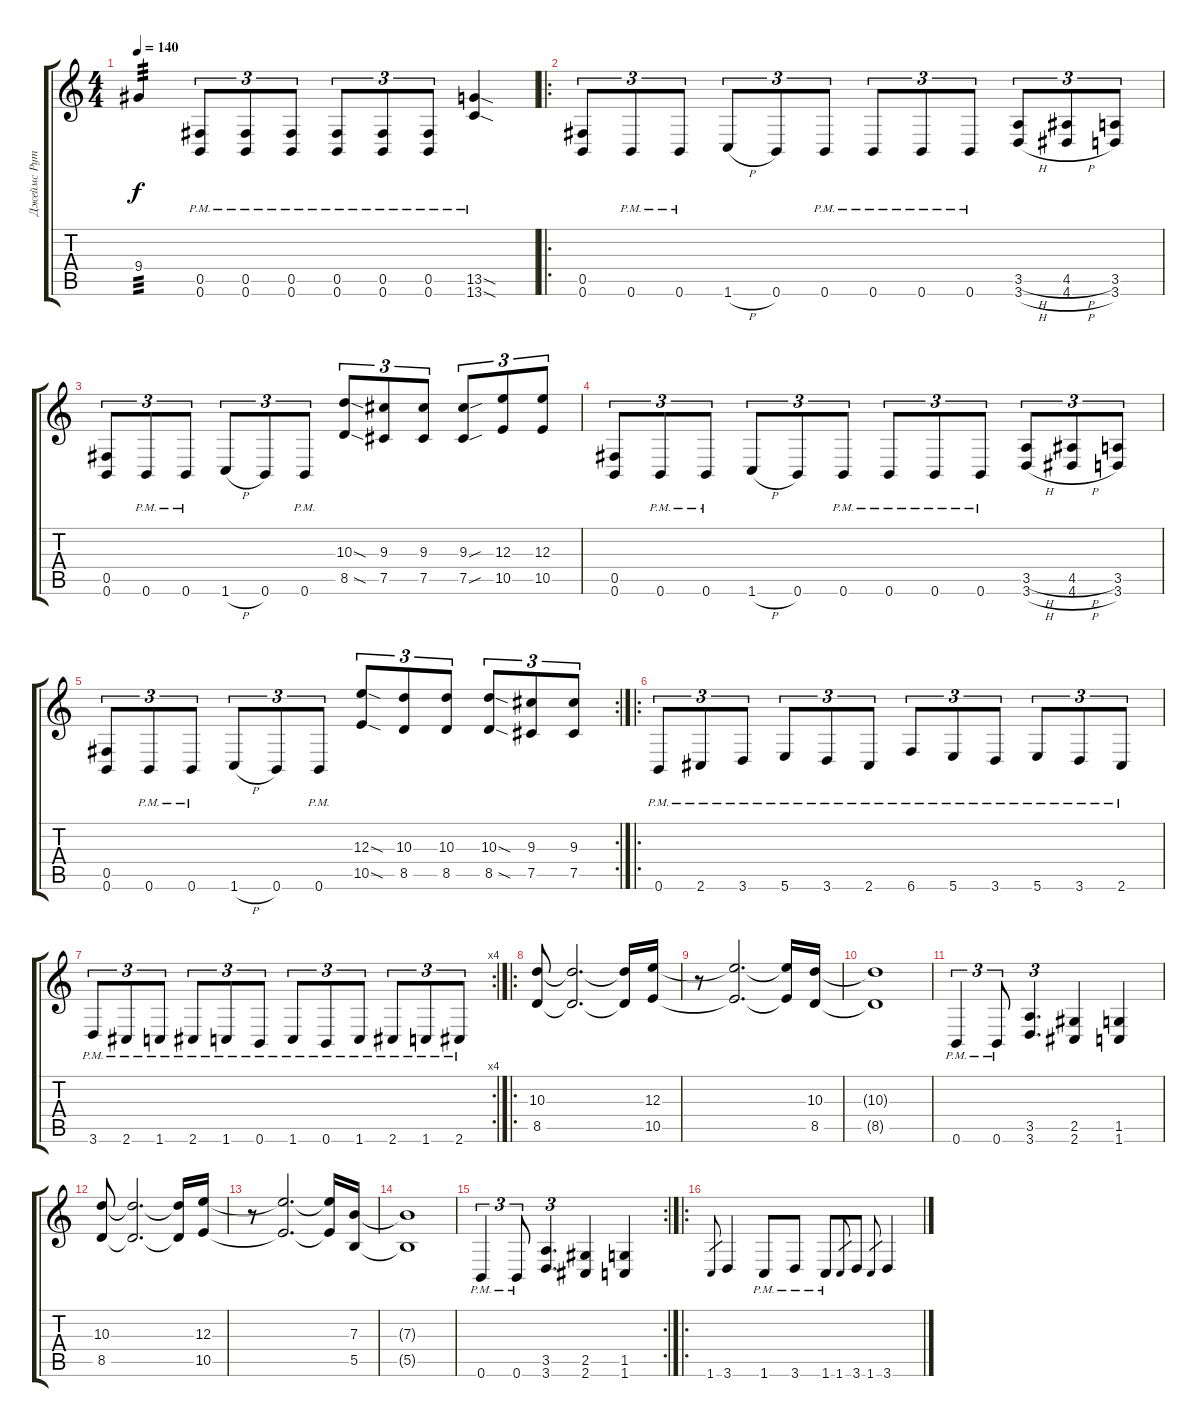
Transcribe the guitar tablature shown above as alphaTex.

\track ("Джеймс Рут #4" "Джеймс Рут") {instrument distortionguitar}
\staff {score tabs}
\tuning (Db4 Ab3 E3 B2 Gb2 B1) {hide}
\ts (4 4)
\tempo 140
\clef g2
\ks c
9.4.4{tp 3 dy f} (0.5{pm} 0.6{pm}).8{tu (3 2)} (0.5{pm} 0.6{pm}).8{tu (3 2)} (0.5{pm} 0.6{pm}).8{tu (3 2)} (0.5{pm} 0.6{pm}).8{tu (3 2)} (0.5{pm} 0.6{pm}).8{tu (3 2)} (0.5{pm} 0.6{pm}).8{tu (3 2)} (13.5{sod} 13.6{sod pm}).4 |
\ro
(0.5 0.6).8{tu (3 2)} 0.6{pm}.8{tu (3 2)} 0.6{pm}.8{tu (3 2)} 1.6{h}.8{tu (3 2)} 0.6.8{tu (3 2)} 0.6{pm}.8{tu (3 2)} 0.6{pm}.8{tu (3 2)} 0.6{pm}.8{tu (3 2)} 0.6{pm}.8{tu (3 2)} (3.5{h} 3.6{h}).8{tu (3 2)} (4.5{h} 4.6{h}).8{tu (3 2)} (3.5 3.6).8{tu (3 2)} |
(0.5 0.6).8{tu (3 2)} 0.6{pm}.8{tu (3 2)} 0.6{pm}.8{tu (3 2)} 1.6{h}.8{tu (3 2)} 0.6.8{tu (3 2)} 0.6{pm}.8{tu (3 2)} (10.3{sod} 8.5{sod}).8{tu (3 2)} (9.3 7.5).8{tu (3 2)} (9.3 7.5).8{tu (3 2)} (9.3{sou} 7.5{sou}).8{tu (3 2)} (12.3 10.5).8{tu (3 2)} (12.3 10.5).8{tu (3 2)} |
(0.5 0.6).8{tu (3 2)} 0.6{pm}.8{tu (3 2)} 0.6{pm}.8{tu (3 2)} 1.6{h}.8{tu (3 2)} 0.6.8{tu (3 2)} 0.6{pm}.8{tu (3 2)} 0.6{pm}.8{tu (3 2)} 0.6{pm}.8{tu (3 2)} 0.6{pm}.8{tu (3 2)} (3.5{h} 3.6{h}).8{tu (3 2)} (4.5{h} 4.6{h}).8{tu (3 2)} (3.5 3.6).8{tu (3 2)} |
\rc 2
(0.5 0.6).8{tu (3 2)} 0.6{pm}.8{tu (3 2)} 0.6{pm}.8{tu (3 2)} 1.6{h}.8{tu (3 2)} 0.6.8{tu (3 2)} 0.6{pm}.8{tu (3 2)} (12.3{sod} 10.5{sod}).8{tu (3 2)} (10.3 8.5).8{tu (3 2)} (10.3 8.5).8{tu (3 2)} (10.3{sod} 8.5{sod}).8{tu (3 2)} (9.3 7.5).8{tu (3 2)} (9.3 7.5).8{tu (3 2)} |
\ro
0.6{pm}.8{tu (3 2)} 2.6{pm}.8{tu (3 2)} 3.6{pm}.8{tu (3 2)} 5.6{pm}.8{tu (3 2)} 3.6{pm}.8{tu (3 2)} 2.6{pm}.8{tu (3 2)} 6.6{pm}.8{tu (3 2)} 5.6{pm}.8{tu (3 2)} 3.6{pm}.8{tu (3 2)} 5.6{pm}.8{tu (3 2)} 3.6{pm}.8{tu (3 2)} 2.6{pm}.8{tu (3 2)} |
\rc 4
3.6{pm}.8{tu (3 2)} 2.6{pm}.8{tu (3 2)} 1.6{pm}.8{tu (3 2)} 2.6{pm}.8{tu (3 2)} 1.6{pm}.8{tu (3 2)} 0.6{pm}.8{tu (3 2)} 1.6{pm}.8{tu (3 2)} 0.6{pm}.8{tu (3 2)} 1.6{pm}.8{tu (3 2)} 2.6{pm}.8{tu (3 2)} 1.6{pm}.8{tu (3 2)} 2.6{pm}.8{tu (3 2)} |
\ro
(10.3 8.5).8 (10.3{t} 8.5{t}).2{d} (10.3{t} 8.5{t}).16 (12.3 10.5).16 |
r.8 (12.3{t} 10.5{t}).2{d} (12.3{t} 10.5{t}).16 (10.3 8.5).16 |
(10.3{t} 8.5{t}).1 |
0.6{pm}.4{tu (3 2)} 0.6{pm}.8{tu (3 2)} (3.5 3.6).4{d tu (3 2)} (2.5 2.6).4 (1.5 1.6).4 |
(10.3 8.5).8 (10.3{t} 8.5{t}).2{d} (10.3{t} 8.5{t}).16 (12.3 10.5).16 |
r.8 (12.3{t} 10.5{t}).2{d} (12.3{t} 10.5{t}).16 (7.3 5.5).16 |
(7.3{t} 5.5{t}).1 |
\rc 2
0.6{pm}.4{tu (3 2)} 0.6{pm}.8{tu (3 2)} (3.5 3.6).4{d tu (3 2)} (2.5 2.6).4 (1.5 1.6).4 |
\ro
1.6.8{gr} 3.6.4 1.6{pm}.8 3.6{pm}.8 1.6{pm}.8 1.6.8{gr} 3.6.8 1.6.8{gr} 3.6.4
